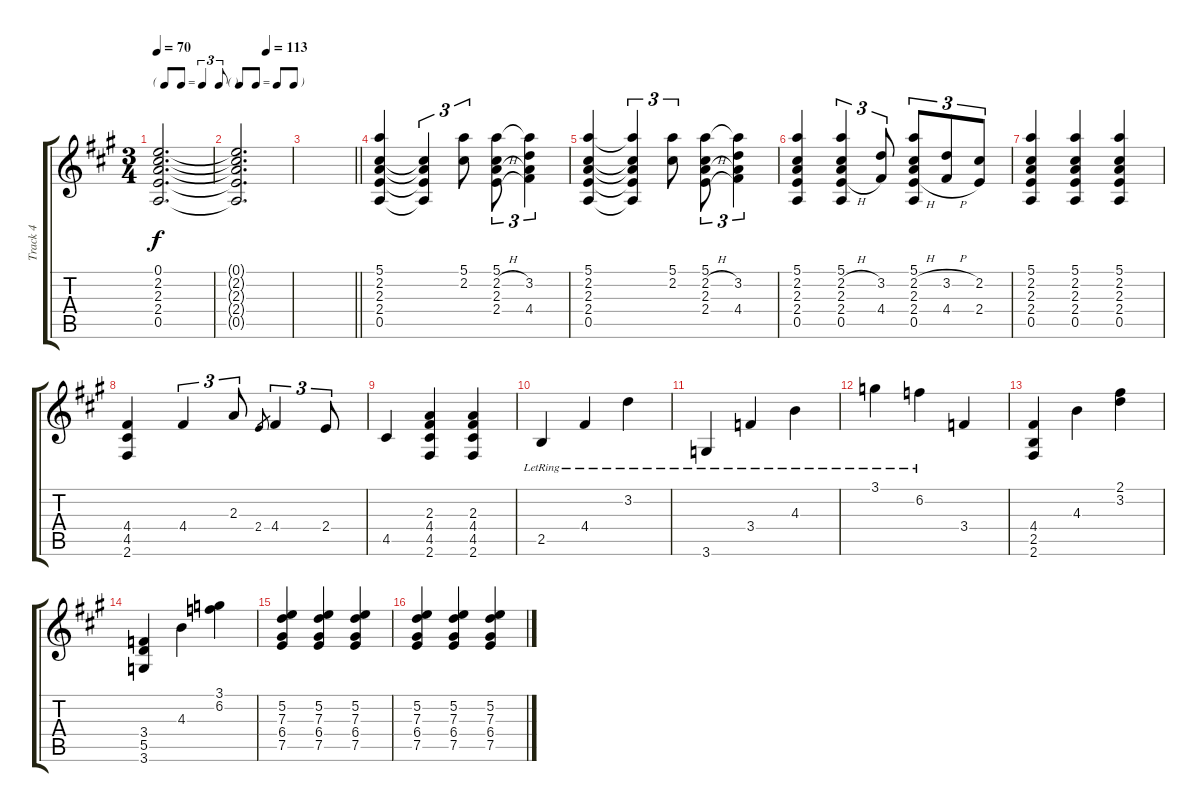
\track ("Track 4" "Track 4") {instrument electricguitarclean}
\staff {score tabs}
\tuning (E4 B3 G3 D3 A2 E2) {hide}
\ts (3 4)
\tf triplet8th
\tempo 70
\clef g2
\ks a
(0.1{t} 2.2{t} 2.3{t} 2.4{t} 0.5{t}).2{d dy f} |
\tf none
\tempo (113 0.5555555555555556)
(0.1{t} 2.2{t} 2.3{t} 2.4{t} 0.5{t}).2{d} |
\barLineRight lightlight
|
(5.1 2.2 2.3 2.4 0.5).4 (2.2{t} 2.3{t} 2.4{t} 0.5{t}).4{tu (3 2)} (5.1 2.2).8{tu (3 2)} (5.1 2.2{h} 2.3 2.4{h}).8{tu (3 2)} (5.1{t} 3.2 2.3{t} 4.4).4{tu (3 2)} |
(5.1 2.2 2.3 2.4 0.5).4 (5.1{t} 2.2{t} 2.3{t} 2.4{t} 0.5{t}).4{tu (3 2)} (5.1 2.2).8{tu (3 2)} (5.1 2.2{h} 2.3 2.4{h}).8{tu (3 2)} (5.1{t} 3.2 2.3{t} 4.4).4{tu (3 2)} |
(5.1 2.2 2.3 2.4 0.5).4 (5.1 2.2{h} 2.3 2.4{h} 0.5).4{tu (3 2)} (3.2 4.4).8{tu (3 2)} (5.1 2.2{h} 2.3 2.4{h} 0.5).8{tu (3 2)} (3.2{h} 4.4{h}).8{tu (3 2)} (2.2 2.4).8{tu (3 2)} |
(5.1 2.2 2.3 2.4 0.5).4 (5.1 2.2 2.3 2.4 0.5).4 (5.1 2.2 2.3 2.4 0.5).4 |
(4.4 4.5 2.6).4 4.4.4{tu (3 2)} 2.3.8{tu (3 2)} 2.4.8{gr} 4.4.4{tu (3 2)} 2.4.8{tu (3 2)} |
4.5.4 (2.3 4.4 4.5 2.6).4 (2.3 4.4 4.5 2.6).4 |
2.5{lr}.4 4.4{lr}.4 3.2{lr}.4 |
3.6{lr}.4 3.4{lr}.4 4.3{lr}.4 |
3.1{lr}.4 6.2{lr}.4 3.4.4 |
(4.4 2.5 2.6).4 4.3.4 (2.1 3.2).4 |
(3.4 5.5 3.6).4 4.3.4 (3.1 6.2).4 |
(5.2 7.3 6.4 7.5).4 (5.2 7.3 6.4 7.5).4 (5.2 7.3 6.4 7.5).4 |
(5.2 7.3 6.4 7.5).4 (5.2 7.3 6.4 7.5).4 (5.2 7.3 6.4 7.5).4
